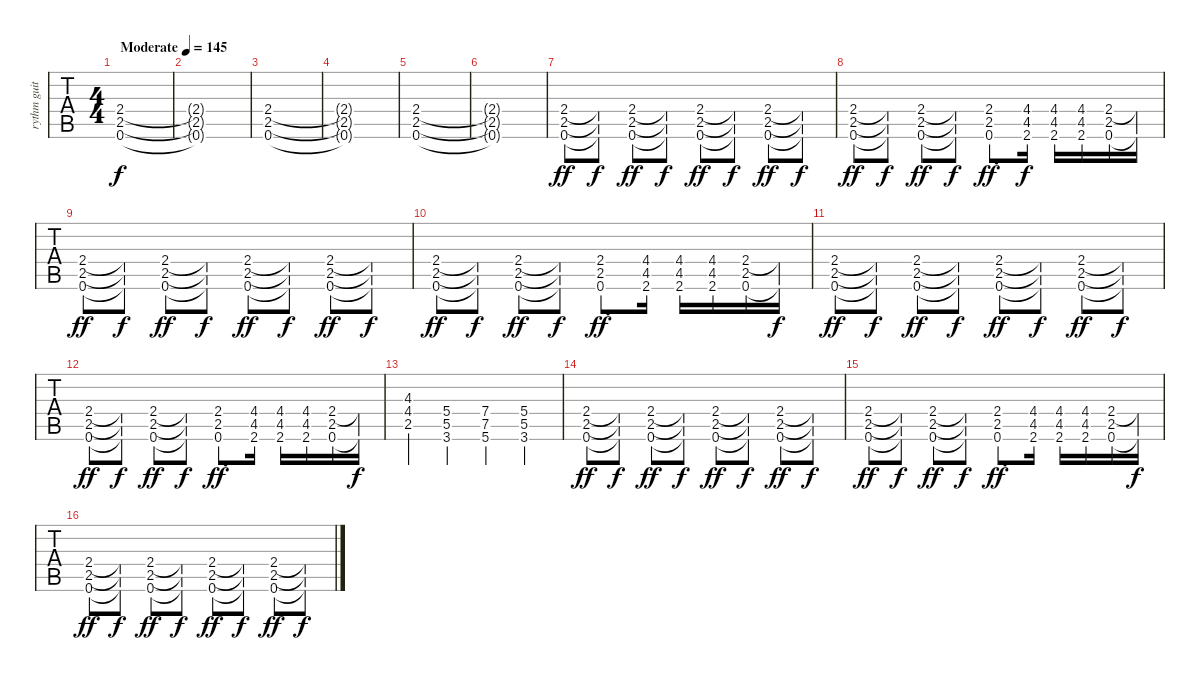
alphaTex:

\track ("rythm guitar" "rythm guit") {instrument distortionguitar}
\staff {tabs}
\tuning (E4 B3 G3 D3 A2 E2) {hide}
\ts (4 4)
\tempo (145 "Moderate")
\clef g2
\ks c
(2.4 2.5 0.6).1{dy f instrument distortionguitar} |
(2.4{t} 2.5{t} 0.6{t}).1 |
(2.4 2.5 0.6).1 |
(2.4{t} 2.5{t} 0.6{t}).1 |
(2.4 2.5 0.6).1 |
(2.4{t} 2.5{t} 0.6{t}).1 |
(2.4 2.5 0.6{ac}).8{dy ff} (2.4{t} 2.5{t} 0.6{t}).8{dy f} (2.4 2.5 0.6{ac}).8{dy ff} (2.4{t} 2.5{t} 0.6{t}).8{dy f} (2.4 2.5 0.6{ac}).8{dy ff} (2.4{t} 2.5{t} 0.6{t}).8{dy f} (2.4 2.5 0.6{ac}).8{dy ff} (2.4{t} 2.5{t} 0.6{t}).8{dy f} |
(2.4 2.5 0.6{ac}).8{dy ff} (2.4{t} 2.5{t} 0.6{t}).8{dy f} (2.4 2.5 0.6{ac}).8{dy ff} (2.4{t} 2.5{t} 0.6{t}).8{dy f} (2.4 2.5 0.6{ac}).8{d dy ff} (4.4 4.5 2.6).16{dy f} (4.4 4.5 2.6).16 (4.4 4.5 2.6).16 (2.4 2.5 0.6).16 (2.4{t} 0.6{t}).16 |
(2.4 2.5 0.6{ac}).8{dy ff} (2.4{t} 2.5{t} 0.6{t}).8{dy f} (2.4 2.5 0.6{ac}).8{dy ff} (2.4{t} 2.5{t} 0.6{t}).8{dy f} (2.4 2.5 0.6{ac}).8{dy ff} (2.4{t} 2.5{t} 0.6{t}).8{dy f} (2.4 2.5 0.6{ac}).8{dy ff} (2.4{t} 2.5{t} 0.6{t}).8{dy f} |
(2.4 2.5 0.6{ac}).8{dy ff} (2.4{t} 2.5{t} 0.6{t}).8{dy f} (2.4 2.5 0.6{ac}).8{dy ff} (2.4{t} 2.5{t} 0.6{t}).8{dy f} (2.4 2.5 0.6{ac}).8{d dy ff} (4.4 4.5 2.6{ac}).16 (4.4 4.5 2.6{ac}).16 (4.4 4.5 2.6{ac}).16 (2.4 2.5 0.6{ac}).16 (2.4{t} 0.6{t}).16{dy f} |
(2.4 2.5 0.6{ac}).8{dy ff} (2.4{t} 2.5{t} 0.6{t}).8{dy f} (2.4 2.5 0.6{ac}).8{dy ff} (2.4{t} 2.5{t} 0.6{t}).8{dy f} (2.4 2.5 0.6{ac}).8{dy ff} (2.4{t} 2.5{t} 0.6{t}).8{dy f} (2.4 2.5 0.6{ac}).8{dy ff} (2.4{t} 2.5{t} 0.6{t}).8{dy f} |
(2.4 2.5 0.6{ac}).8{dy ff} (2.4{t} 2.5{t} 0.6{t}).8{dy f} (2.4 2.5 0.6{ac}).8{dy ff} (2.4{t} 2.5{t} 0.6{t}).8{dy f} (2.4 2.5 0.6{ac}).8{d dy ff} (4.4 4.5 2.6{ac}).16 (4.4 4.5 2.6{ac}).16 (4.4 4.5 2.6{ac}).16 (2.4 2.5 0.6{ac}).16 (2.4{t} 0.6{t}).16{dy f} |
(4.3 4.4 2.5).4 (5.4 5.5 3.6).4 (7.4 7.5 5.6).4 (5.4 5.5 3.6).4 |
(2.4 2.5 0.6{ac}).8{dy ff} (2.4{t} 2.5{t} 0.6{t}).8{dy f} (2.4 2.5 0.6{ac}).8{dy ff} (2.4{t} 2.5{t} 0.6{t}).8{dy f} (2.4 2.5 0.6{ac}).8{dy ff} (2.4{t} 2.5{t} 0.6{t}).8{dy f} (2.4 2.5 0.6{ac}).8{dy ff} (2.4{t} 2.5{t} 0.6{t}).8{dy f} |
(2.4 2.5 0.6{ac}).8{dy ff} (2.4{t} 2.5{t} 0.6{t}).8{dy f} (2.4 2.5 0.6{ac}).8{dy ff} (2.4{t} 2.5{t} 0.6{t}).8{dy f} (2.4 2.5 0.6{ac}).8{d dy ff} (4.4 4.5 2.6{ac}).16 (4.4 4.5 2.6{ac}).16 (4.4 4.5 2.6{ac}).16 (2.4 2.5 0.6{ac}).16 (2.4{t} 0.6{t}).16{dy f} |
(2.4 2.5 0.6{ac}).8{dy ff} (2.4{t} 2.5{t} 0.6{t}).8{dy f} (2.4 2.5 0.6{ac}).8{dy ff} (2.4{t} 2.5{t} 0.6{t}).8{dy f} (2.4 2.5 0.6{ac}).8{dy ff} (2.4{t} 2.5{t} 0.6{t}).8{dy f} (2.4 2.5 0.6{ac}).8{dy ff} (2.4{t} 2.5{t} 0.6{t}).8{dy f}
